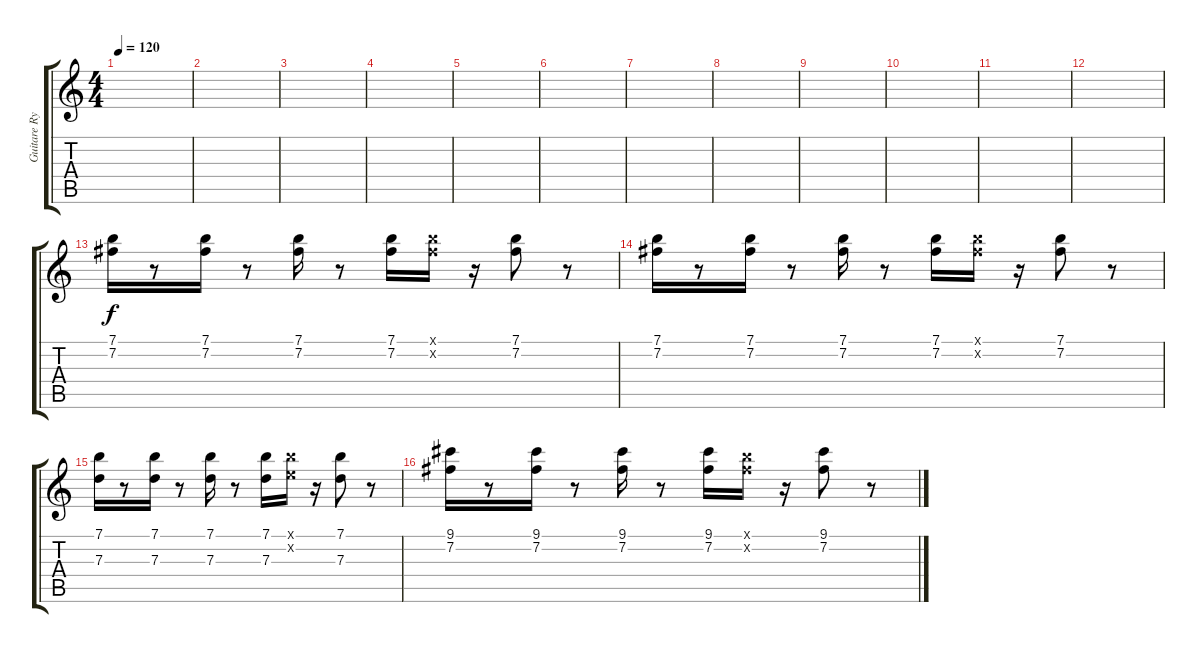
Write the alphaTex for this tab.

\track ("Guitare Rythmique" "Guitare Ry") {instrument electricguitarclean}
\staff {score tabs}
\tuning (E4 B3 G3 D3 A2 E2) {hide}
\ts (4 4)
\tempo 120
\clef g2
\ks c
|
|
|
|
|
|
|
|
|
|
|
|
(7.1 7.2).16 r.8 (7.1 7.2).16 r.8 (7.1 7.2).16 r.8 (7.1 7.2).16 (7.1{x} 7.2{x}).16 r.16 (7.1 7.2).8 r.8 |
(7.1 7.2).16 r.8 (7.1 7.2).16 r.8 (7.1 7.2).16 r.8 (7.1 7.2).16 (7.1{x} 7.2{x}).16 r.16 (7.1 7.2).8 r.8 |
(7.1 7.3).16 r.8 (7.1 7.3).16 r.8 (7.1 7.3).16 r.8 (7.1 7.3).16 (7.1{x} 5.2{x}).16 r.16 (7.1 7.3).8 r.8 |
(9.1 7.2).16 r.8 (9.1 7.2).16 r.8 (9.1 7.2).16 r.8 (9.1 7.2).16 (7.1{x} 7.2{x}).16 r.16 (9.1 7.2).8 r.8
